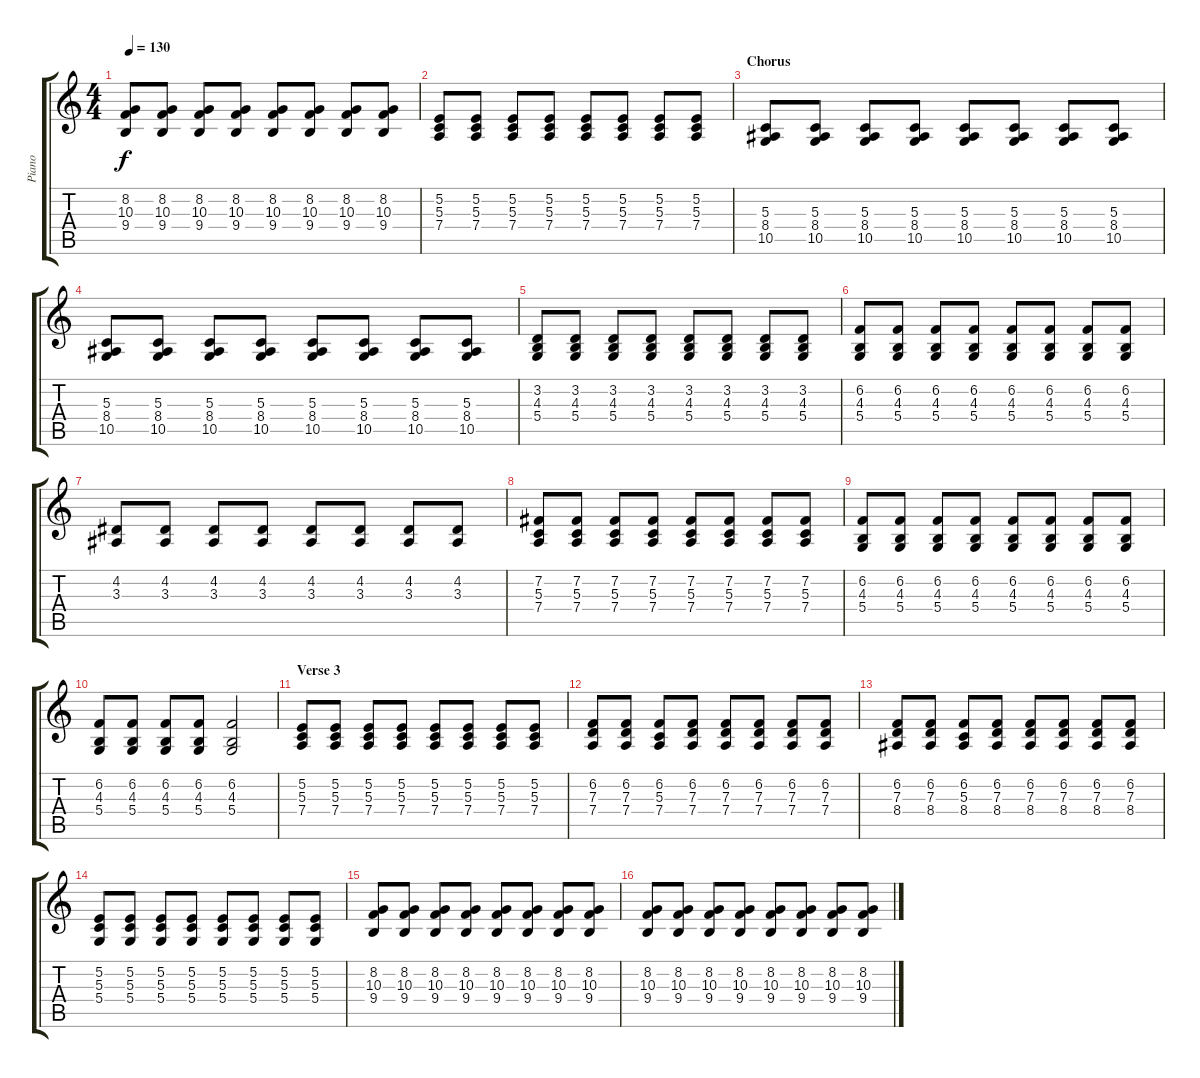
\track ("Piano" "Piano") {instrument brightacousticpiano}
\staff {score tabs}
\tuning (E4 B3 G3 D3 A2 E2) {hide}
\ts (4 4)
\tempo 130
\clef g2
\ks c
(8.2 10.3 9.4).8{dy f} (8.2 10.3 9.4).8 (8.2 10.3 9.4).8 (8.2 10.3 9.4).8 (8.2 10.3 9.4).8 (8.2 10.3 9.4).8 (8.2 10.3 9.4).8 (8.2 10.3 9.4).8 |
(5.2 5.3 7.4).8 (5.2 5.3 7.4).8 (5.2 5.3 7.4).8 (5.2 5.3 7.4).8 (5.2 5.3 7.4).8 (5.2 5.3 7.4).8 (5.2 5.3 7.4).8 (5.2 5.3 7.4).8 |
\section ("" "Chorus")
(5.3 8.4 10.5).8 (5.3 8.4 10.5).8 (5.3 8.4 10.5).8 (5.3 8.4 10.5).8 (5.3 8.4 10.5).8 (5.3 8.4 10.5).8 (5.3 8.4 10.5).8 (5.3 8.4 10.5).8 |
(5.3 8.4 10.5).8 (5.3 8.4 10.5).8 (5.3 8.4 10.5).8 (5.3 8.4 10.5).8 (5.3 8.4 10.5).8 (5.3 8.4 10.5).8 (5.3 8.4 10.5).8 (5.3 8.4 10.5).8 |
(3.2 4.3 5.4).8 (3.2 4.3 5.4).8 (3.2 4.3 5.4).8 (3.2 4.3 5.4).8 (3.2 4.3 5.4).8 (3.2 4.3 5.4).8 (3.2 4.3 5.4).8 (3.2 4.3 5.4).8 |
(6.2 4.3 5.4).8 (6.2 4.3 5.4).8 (6.2 4.3 5.4).8 (6.2 4.3 5.4).8 (6.2 4.3 5.4).8 (6.2 4.3 5.4).8 (6.2 4.3 5.4).8 (6.2 4.3 5.4).8 |
(4.2 3.3).8 (4.2 3.3).8 (4.2 3.3).8 (4.2 3.3).8 (4.2 3.3).8 (4.2 3.3).8 (4.2 3.3).8 (4.2 3.3).8 |
(7.2 5.3 7.4).8 (7.2 5.3 7.4).8 (7.2 5.3 7.4).8 (7.2 5.3 7.4).8 (7.2 5.3 7.4).8 (7.2 5.3 7.4).8 (7.2 5.3 7.4).8 (7.2 5.3 7.4).8 |
(6.2 4.3 5.4).8 (6.2 4.3 5.4).8 (6.2 4.3 5.4).8 (6.2 4.3 5.4).8 (6.2 4.3 5.4).8 (6.2 4.3 5.4).8 (6.2 4.3 5.4).8 (6.2 4.3 5.4).8 |
(6.2 4.3 5.4).8 (6.2 4.3 5.4).8 (6.2 4.3 5.4).8 (6.2 4.3 5.4).8 (6.2 4.3 5.4).2 |
\section ("" "Verse 3")
(5.2 5.3 7.4).8 (5.2 5.3 7.4).8 (5.2 5.3 7.4).8 (5.2 5.3 7.4).8 (5.2 5.3 7.4).8 (5.2 5.3 7.4).8 (5.2 5.3 7.4).8 (5.2 5.3 7.4).8 |
(6.2 7.3 7.4).8 (6.2 7.3 7.4).8 (6.2 5.3 7.4).8 (6.2 7.3 7.4).8 (6.2 7.3 7.4).8 (6.2 7.3 7.4).8 (6.2 7.3 7.4).8 (6.2 7.3 7.4).8 |
(6.2 7.3 8.4).8 (6.2 7.3 8.4).8 (6.2 5.3 8.4).8 (6.2 7.3 8.4).8 (6.2 7.3 8.4).8 (6.2 7.3 8.4).8 (6.2 7.3 8.4).8 (6.2 7.3 8.4).8 |
(5.2 5.3 5.4).8 (5.2 5.3 5.4).8 (5.2 5.3 5.4).8 (5.2 5.3 5.4).8 (5.2 5.3 5.4).8 (5.2 5.3 5.4).8 (5.2 5.3 5.4).8 (5.2 5.3 5.4).8 |
(8.2 10.3 9.4).8 (8.2 10.3 9.4).8 (8.2 10.3 9.4).8 (8.2 10.3 9.4).8 (8.2 10.3 9.4).8 (8.2 10.3 9.4).8 (8.2 10.3 9.4).8 (8.2 10.3 9.4).8 |
(8.2 10.3 9.4).8 (8.2 10.3 9.4).8 (8.2 10.3 9.4).8 (8.2 10.3 9.4).8 (8.2 10.3 9.4).8 (8.2 10.3 9.4).8 (8.2 10.3 9.4).8 (8.2 10.3 9.4).8
